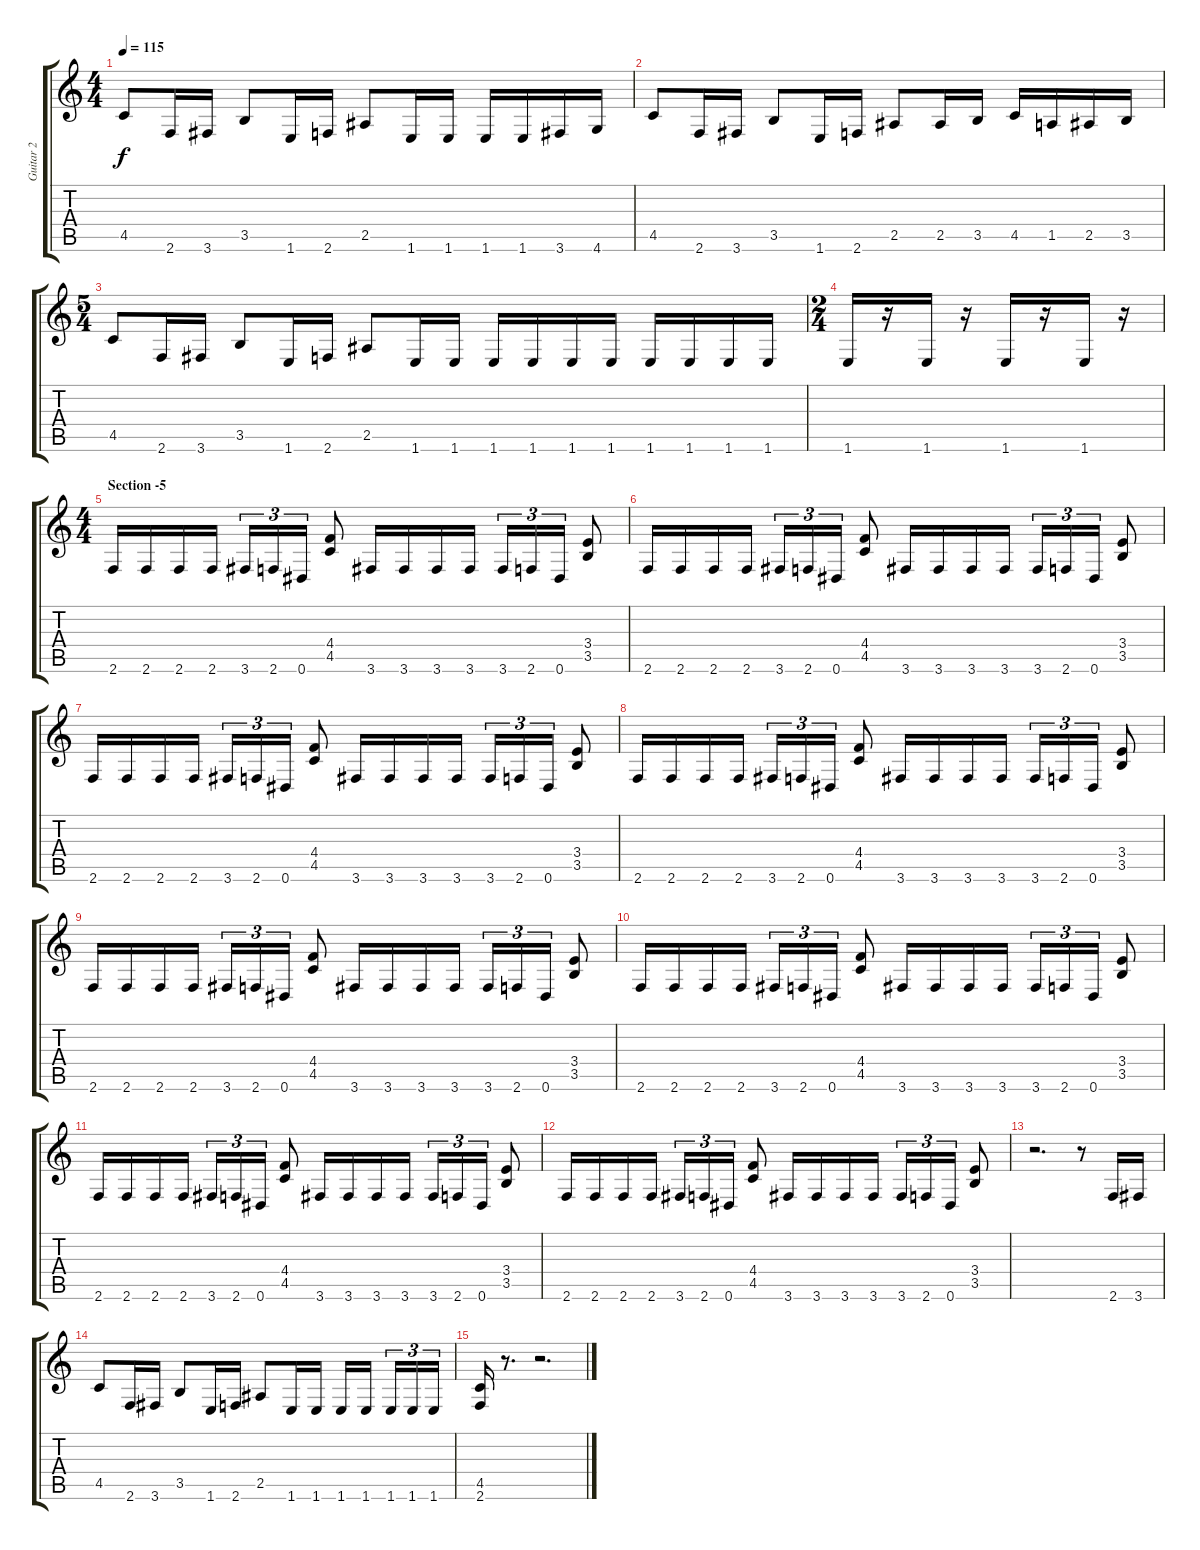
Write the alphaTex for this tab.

\track ("Guitar 2" "Guitar 2") {instrument overdrivenguitar}
\staff {score tabs}
\tuning (Eb4 Bb3 Gb3 Db3 Ab2 Eb2) {hide}
\ts (4 4)
\tempo 115
\clef g2
\ks c
4.5.8{dy f} 2.6.16 3.6.16 3.5.8 1.6.16 2.6.16 2.5.8 1.6.16 1.6.16 1.6.16 1.6.16 3.6.16 4.6.16 |
4.5.8 2.6.16 3.6.16 3.5.8 1.6.16 2.6.16 2.5.8 2.5.16 3.5.16 4.5.16 1.5.16 2.5.16 3.5.16 |
\ts (5 4)
4.5.8 2.6.16 3.6.16 3.5.8 1.6.16 2.6.16 2.5.8 1.6.16 1.6.16 1.6.16 1.6.16 1.6.16 1.6.16 1.6.16 1.6.16 1.6.16 1.6.16 |
\ts (2 4)
1.6.16 r.16 1.6.16 r.16 1.6.16 r.16 1.6.16 r.16 |
\ts (4 4)
\section ("" "Section -5")
2.6.16 2.6.16 2.6.16 2.6.16 3.6.16{tu (3 2)} 2.6.16{tu (3 2)} 0.6.16{tu (3 2)} (4.4 4.5).8 3.6.16 3.6.16 3.6.16 3.6.16 3.6.16{tu (3 2)} 2.6.16{tu (3 2)} 0.6.16{tu (3 2)} (3.4 3.5).8 |
2.6.16 2.6.16 2.6.16 2.6.16 3.6.16{tu (3 2)} 2.6.16{tu (3 2)} 0.6.16{tu (3 2)} (4.4 4.5).8 3.6.16 3.6.16 3.6.16 3.6.16 3.6.16{tu (3 2)} 2.6.16{tu (3 2)} 0.6.16{tu (3 2)} (3.4 3.5).8 |
2.6.16 2.6.16 2.6.16 2.6.16 3.6.16{tu (3 2)} 2.6.16{tu (3 2)} 0.6.16{tu (3 2)} (4.4 4.5).8 3.6.16 3.6.16 3.6.16 3.6.16 3.6.16{tu (3 2)} 2.6.16{tu (3 2)} 0.6.16{tu (3 2)} (3.4 3.5).8 |
2.6.16 2.6.16 2.6.16 2.6.16 3.6.16{tu (3 2)} 2.6.16{tu (3 2)} 0.6.16{tu (3 2)} (4.4 4.5).8 3.6.16 3.6.16 3.6.16 3.6.16 3.6.16{tu (3 2)} 2.6.16{tu (3 2)} 0.6.16{tu (3 2)} (3.4 3.5).8 |
2.6.16 2.6.16 2.6.16 2.6.16 3.6.16{tu (3 2)} 2.6.16{tu (3 2)} 0.6.16{tu (3 2)} (4.4 4.5).8 3.6.16 3.6.16 3.6.16 3.6.16 3.6.16{tu (3 2)} 2.6.16{tu (3 2)} 0.6.16{tu (3 2)} (3.4 3.5).8 |
2.6.16 2.6.16 2.6.16 2.6.16 3.6.16{tu (3 2)} 2.6.16{tu (3 2)} 0.6.16{tu (3 2)} (4.4 4.5).8 3.6.16 3.6.16 3.6.16 3.6.16 3.6.16{tu (3 2)} 2.6.16{tu (3 2)} 0.6.16{tu (3 2)} (3.4 3.5).8 |
2.6.16 2.6.16 2.6.16 2.6.16 3.6.16{tu (3 2)} 2.6.16{tu (3 2)} 0.6.16{tu (3 2)} (4.4 4.5).8 3.6.16 3.6.16 3.6.16 3.6.16 3.6.16{tu (3 2)} 2.6.16{tu (3 2)} 0.6.16{tu (3 2)} (3.4 3.5).8 |
2.6.16 2.6.16 2.6.16 2.6.16 3.6.16{tu (3 2)} 2.6.16{tu (3 2)} 0.6.16{tu (3 2)} (4.4 4.5).8 3.6.16 3.6.16 3.6.16 3.6.16 3.6.16{tu (3 2)} 2.6.16{tu (3 2)} 0.6.16{tu (3 2)} (3.4 3.5).8 |
r.2{d} r.8 2.6.16 3.6.16 |
4.5.8 2.6.16 3.6.16 3.5.8 1.6.16 2.6.16 2.5.8 1.6.16 1.6.16 1.6.16 1.6.16 1.6.16{tu (3 2)} 1.6.16{tu (3 2)} 1.6.16{tu (3 2)} |
(4.5 2.6).16 r.8{d} r.2{d}
